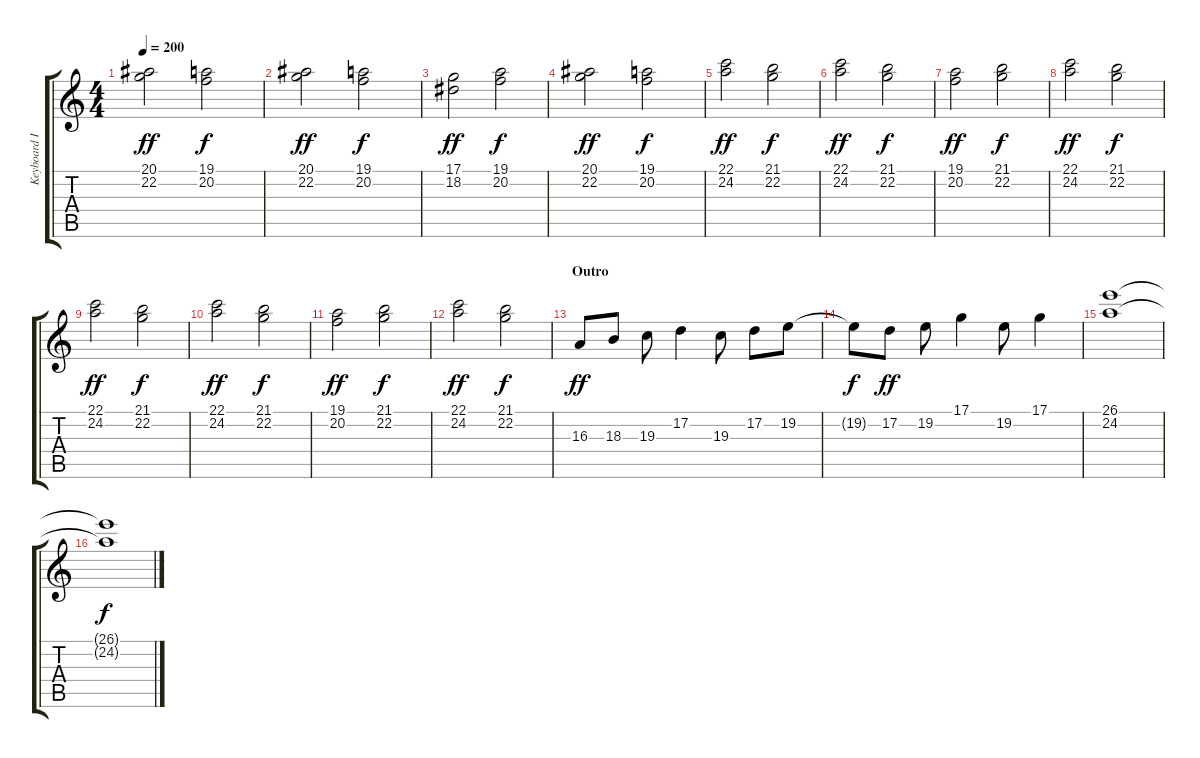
\track ("Keyboard I" "Keyboard I") {instrument pad1newage}
\staff {score tabs}
\tuning (D4 A3 F3 C3 G2 D2) {hide}
\ts (4 4)
\tempo 200
\clef g2
\ks c
(20.1 22.2).2{dy ff} (19.1 20.2).2{dy f} |
(20.1 22.2).2{dy ff} (19.1 20.2).2{dy f} |
(17.1 18.2).2{dy ff} (19.1 20.2).2{dy f} |
(20.1 22.2).2{dy ff} (19.1 20.2).2{dy f} |
(22.1 24.2).2{dy ff} (21.1 22.2).2{dy f} |
(22.1 24.2).2{dy ff} (21.1 22.2).2{dy f} |
(19.1 20.2).2{dy ff} (21.1 22.2).2{dy f} |
(22.1 24.2).2{dy ff} (21.1 22.2).2{dy f} |
(22.1 24.2).2{dy ff} (21.1 22.2).2{dy f} |
(22.1 24.2).2{dy ff} (21.1 22.2).2{dy f} |
(19.1 20.2).2{dy ff} (21.1 22.2).2{dy f} |
(22.1 24.2).2{dy ff} (21.1 22.2).2{dy f} |
\section ("" "Outro")
16.3.8{dy ff} 18.3.8 19.3.8 17.2.4 19.3.8 17.2.8 19.2.8 |
19.2{t}.8{dy f} 17.2.8{dy ff} 19.2.8 17.1.4 19.2.8 17.1.4 |
(26.1 24.2).1 |
(26.1{t} 24.2{t}).1{dy f}
